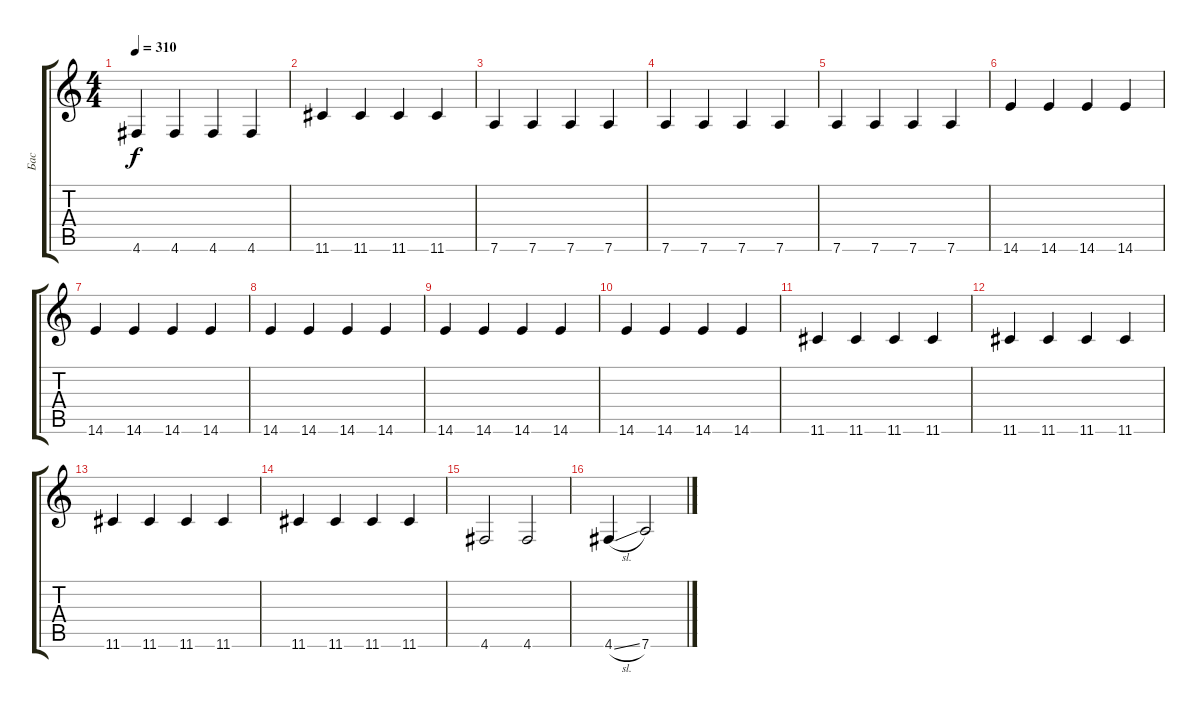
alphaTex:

\track ("Бас" "Бас") {instrument electricbasspick}
\staff {score tabs}
\tuning (E4 B3 G3 D3 A2 D2) {hide}
\ts (4 4)
\tempo 310
\clef g2
\ks c
4.6.4{dy f} 4.6.4 4.6.4 4.6.4 |
11.6.4 11.6.4 11.6.4 11.6.4 |
7.6.4 7.6.4 7.6.4 7.6.4 |
7.6.4 7.6.4 7.6.4 7.6.4 |
7.6.4 7.6.4 7.6.4 7.6.4 |
14.6.4 14.6.4 14.6.4 14.6.4 |
14.6.4 14.6.4 14.6.4 14.6.4 |
14.6.4 14.6.4 14.6.4 14.6.4 |
14.6.4 14.6.4 14.6.4 14.6.4 |
14.6.4 14.6.4 14.6.4 14.6.4 |
11.6.4 11.6.4 11.6.4 11.6.4 |
11.6.4 11.6.4 11.6.4 11.6.4 |
11.6.4 11.6.4 11.6.4 11.6.4 |
11.6.4 11.6.4 11.6.4 11.6.4 |
4.6.2 4.6.2 |
4.6{sl}.4 7.6.2
